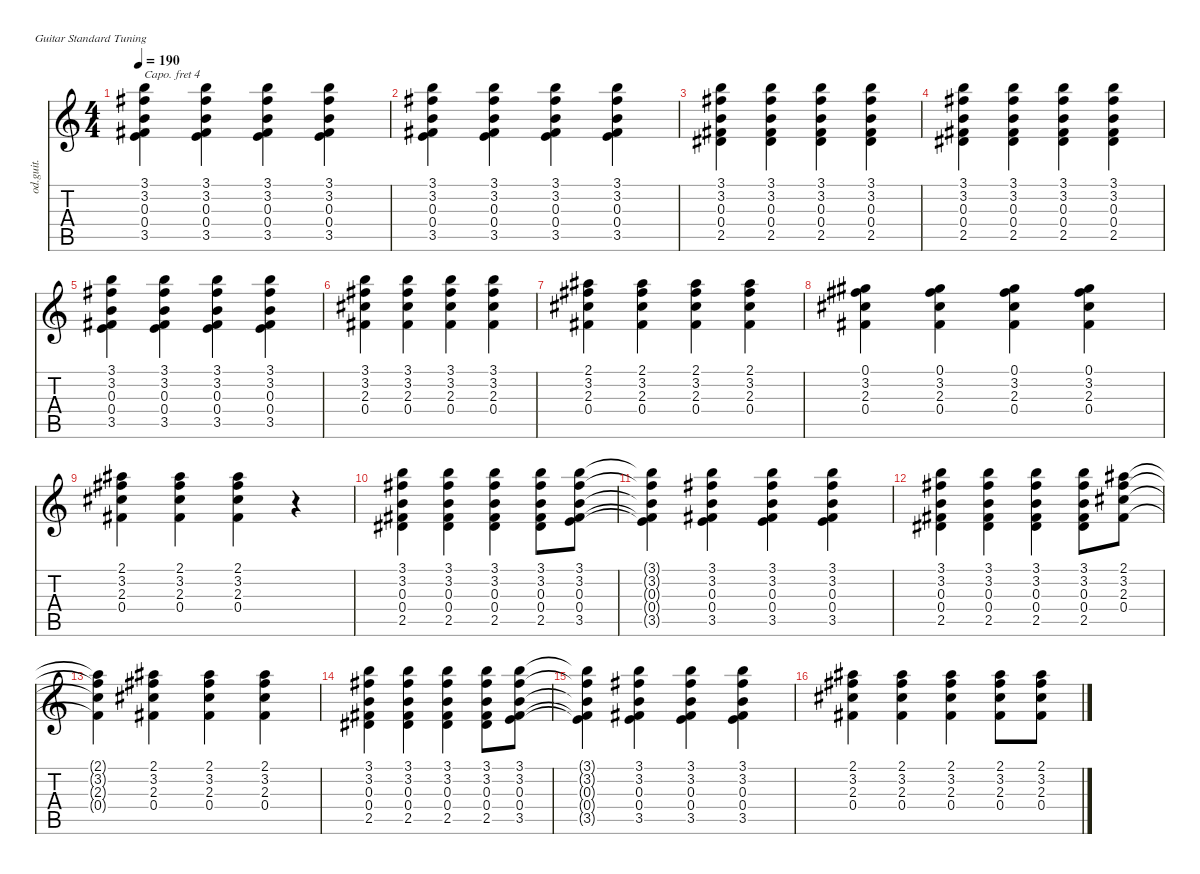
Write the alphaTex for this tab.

\defaultSystemsLayout 4
\hideDynamics
\bracketExtendMode nobrackets
\track ("Left Guitar" "od.guit.") {instrument overdrivenguitar}
\staff {score tabs}
\capo 4
\tuning (E4 B3 G3 D3 A2 E2)
\ts (4 4)
\tempo 190
\clef g2
\ks c
(3.1 3.2{acc #} 0.3 0.4{acc #} 3.5).4{dy mf} (3.1 3.2{acc #} 0.3 0.4{acc #} 3.5).4 (3.1 3.2{acc #} 0.3 0.4{acc #} 3.5).4 (3.1 3.2{acc #} 0.3 0.4{acc #} 3.5).4 |
(3.1 3.2{acc #} 0.3 0.4{acc #} 3.5).4 (3.1 3.2{acc #} 0.3 0.4{acc #} 3.5).4 (3.1 3.2{acc #} 0.3 0.4{acc #} 3.5).4 (3.1 3.2{acc #} 0.3 0.4{acc #} 3.5).4 |
(3.1 3.2{acc #} 0.3 0.4{acc #} 2.5{acc #}).4 (3.1 3.2{acc #} 0.3 0.4{acc #} 2.5{acc #}).4 (3.1 3.2{acc #} 0.3 0.4{acc #} 2.5{acc #}).4 (3.1 3.2{acc #} 0.3 0.4{acc #} 2.5{acc #}).4 |
(3.1 3.2{acc #} 0.3 0.4{acc #} 2.5{acc #}).4 (3.1 3.2{acc #} 0.3 0.4{acc #} 2.5{acc #}).4 (3.1 3.2{acc #} 0.3 0.4{acc #} 2.5{acc #}).4 (3.1 3.2{acc #} 0.3 0.4{acc #} 2.5{acc #}).4 |
(3.1 3.2{acc #} 0.3 0.4{acc #} 3.5).4 (3.1 3.2{acc #} 0.3 0.4{acc #} 3.5).4 (3.1 3.2{acc #} 0.3 0.4{acc #} 3.5).4 (3.1 3.2{acc #} 0.3 0.4{acc #} 3.5).4 |
(3.1 3.2{acc #} 2.3{acc #} 0.4{acc #}).4 (3.1 3.2{acc #} 2.3{acc #} 0.4{acc #}).4 (3.1 3.2{acc #} 2.3{acc #} 0.4{acc #}).4 (3.1 3.2{acc #} 2.3{acc #} 0.4{acc #}).4 |
(2.1{acc #} 3.2{acc #} 2.3{acc #} 0.4{acc #}).4 (2.1{acc #} 3.2{acc #} 2.3{acc #} 0.4{acc #}).4 (2.1{acc #} 3.2{acc #} 2.3{acc #} 0.4{acc #}).4 (2.1{acc #} 3.2{acc #} 2.3{acc #} 0.4{acc #}).4 |
(0.1{acc #} 3.2{acc #} 2.3{acc #} 0.4{acc #}).4 (0.1{acc #} 3.2{acc #} 2.3{acc #} 0.4{acc #}).4 (0.1{acc #} 3.2{acc #} 2.3{acc #} 0.4{acc #}).4 (0.1{acc #} 3.2{acc #} 2.3{acc #} 0.4{acc #}).4 |
(2.1{acc #} 3.2{acc #} 2.3{acc #} 0.4{acc #}).4 (2.1{acc #} 3.2{acc #} 2.3{acc #} 0.4{acc #}).4 (2.1{acc #} 3.2{acc #} 2.3{acc #} 0.4{acc #}).4 r.4 |
(3.1 3.2{acc #} 0.3 0.4{acc #} 2.5{acc #}).4 (3.1 3.2{acc #} 0.3 0.4{acc #} 2.5{acc #}).4 (3.1 3.2{acc #} 0.3 0.4{acc #} 2.5{acc #}).4 (3.1 3.2{acc #} 0.3 0.4{acc #} 2.5{acc #}).8 (3.1 3.2{acc #} 0.3 0.4{acc #} 3.5).8 |
(3.1{t} 3.2{t acc #} 0.3{t} 0.4{t acc #} 3.5{t}).4 (3.1 3.2{acc #} 0.3 0.4{acc #} 3.5).4 (3.1 3.2{acc #} 0.3 0.4{acc #} 3.5).4 (3.1 3.2{acc #} 0.3 0.4{acc #} 3.5).4 |
(3.1 3.2{acc #} 0.3 0.4{acc #} 2.5{acc #}).4 (3.1 3.2{acc #} 0.3 0.4{acc #} 2.5{acc #}).4 (3.1 3.2{acc #} 0.3 0.4{acc #} 2.5{acc #}).4 (3.1 3.2{acc #} 0.3 0.4{acc #} 2.5{acc #}).8 (2.1{acc #} 3.2{acc #} 2.3{acc #} 0.4{acc #}).8 |
(2.1{t acc #} 3.2{t acc #} 2.3{t acc #} 0.4{t acc #}).4 (2.1{acc #} 3.2{acc #} 2.3{acc #} 0.4{acc #}).4 (2.1{acc #} 3.2{acc #} 2.3{acc #} 0.4{acc #}).4 (2.1{acc #} 3.2{acc #} 2.3{acc #} 0.4{acc #}).4 |
(3.1 3.2{acc #} 0.3 0.4{acc #} 2.5{acc #}).4 (3.1 3.2{acc #} 0.3 0.4{acc #} 2.5{acc #}).4 (3.1 3.2{acc #} 0.3 0.4{acc #} 2.5{acc #}).4 (3.1 3.2{acc #} 0.3 0.4{acc #} 2.5{acc #}).8 (3.1 3.2{acc #} 0.3 0.4{acc #} 3.5).8 |
(3.1{t} 3.2{t acc #} 0.3{t} 0.4{t acc #} 3.5{t}).4 (3.1 3.2{acc #} 0.3 0.4{acc #} 3.5).4 (3.1 3.2{acc #} 0.3 0.4{acc #} 3.5).4 (3.1 3.2{acc #} 0.3 0.4{acc #} 3.5).4 |
(2.1{acc #} 3.2{acc #} 2.3{acc #} 0.4{acc #}).4 (2.1{acc #} 3.2{acc #} 2.3{acc #} 0.4{acc #}).4 (2.1{acc #} 3.2{acc #} 2.3{acc #} 0.4{acc #}).4 (2.1{acc #} 3.2{acc #} 2.3{acc #} 0.4{acc #}).8 (2.1{acc #} 3.2{acc #} 2.3{acc #} 0.4{acc #}).8
